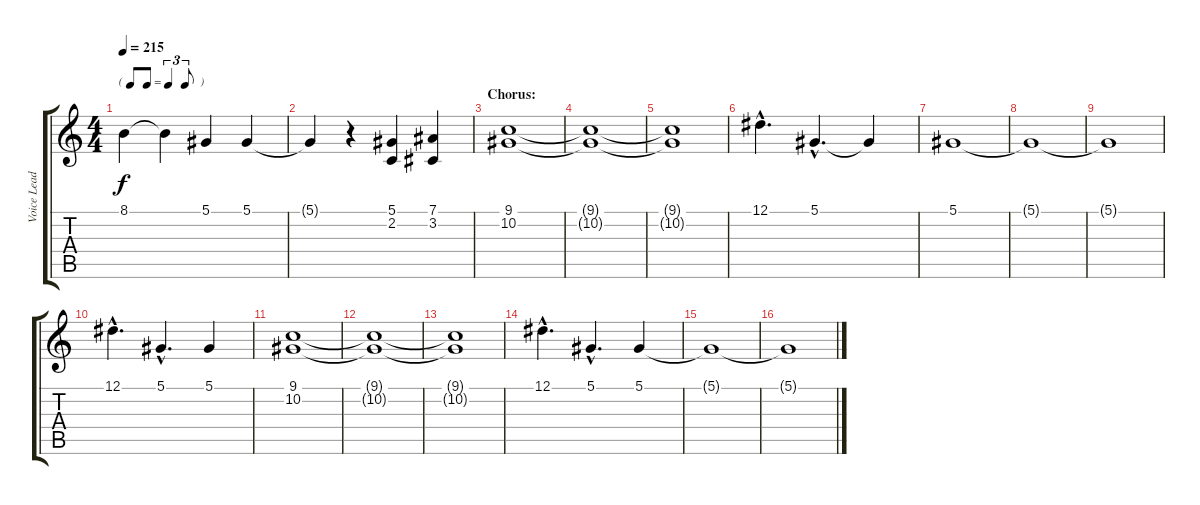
\track ("Voice Lead" "Voice Lead") {instrument cello}
\staff {score tabs}
\tuning (Eb4 Bb3 Gb3 Db3 Ab2 Eb2) {hide}
\ts (4 4)
\tf triplet8th
\tempo 215
\clef g2
\ks c
8.1.4{dy f} 8.1{t}.4 5.1.4 5.1.4 |
5.1{t}.4 r.4 (5.1 2.2).4 (7.1 3.2).4 |
\section ("" "Chorus:")
(9.1 10.2).1 |
(9.1{t} 10.2{t}).1 |
(9.1{t} 10.2{t}).1 |
12.1{hac}.4{d} 5.1{hac}.4{d} 5.1{t}.4 |
5.1.1 |
5.1{t}.1 |
5.1{t}.1 |
12.1{hac}.4{d} 5.1{hac}.4{d} 5.1.4 |
(9.1 10.2).1 |
(9.1{t} 10.2{t}).1 |
(9.1{t} 10.2{t}).1 |
12.1{hac}.4{d} 5.1{hac}.4{d} 5.1.4 |
5.1{t}.1 |
5.1{t}.1
